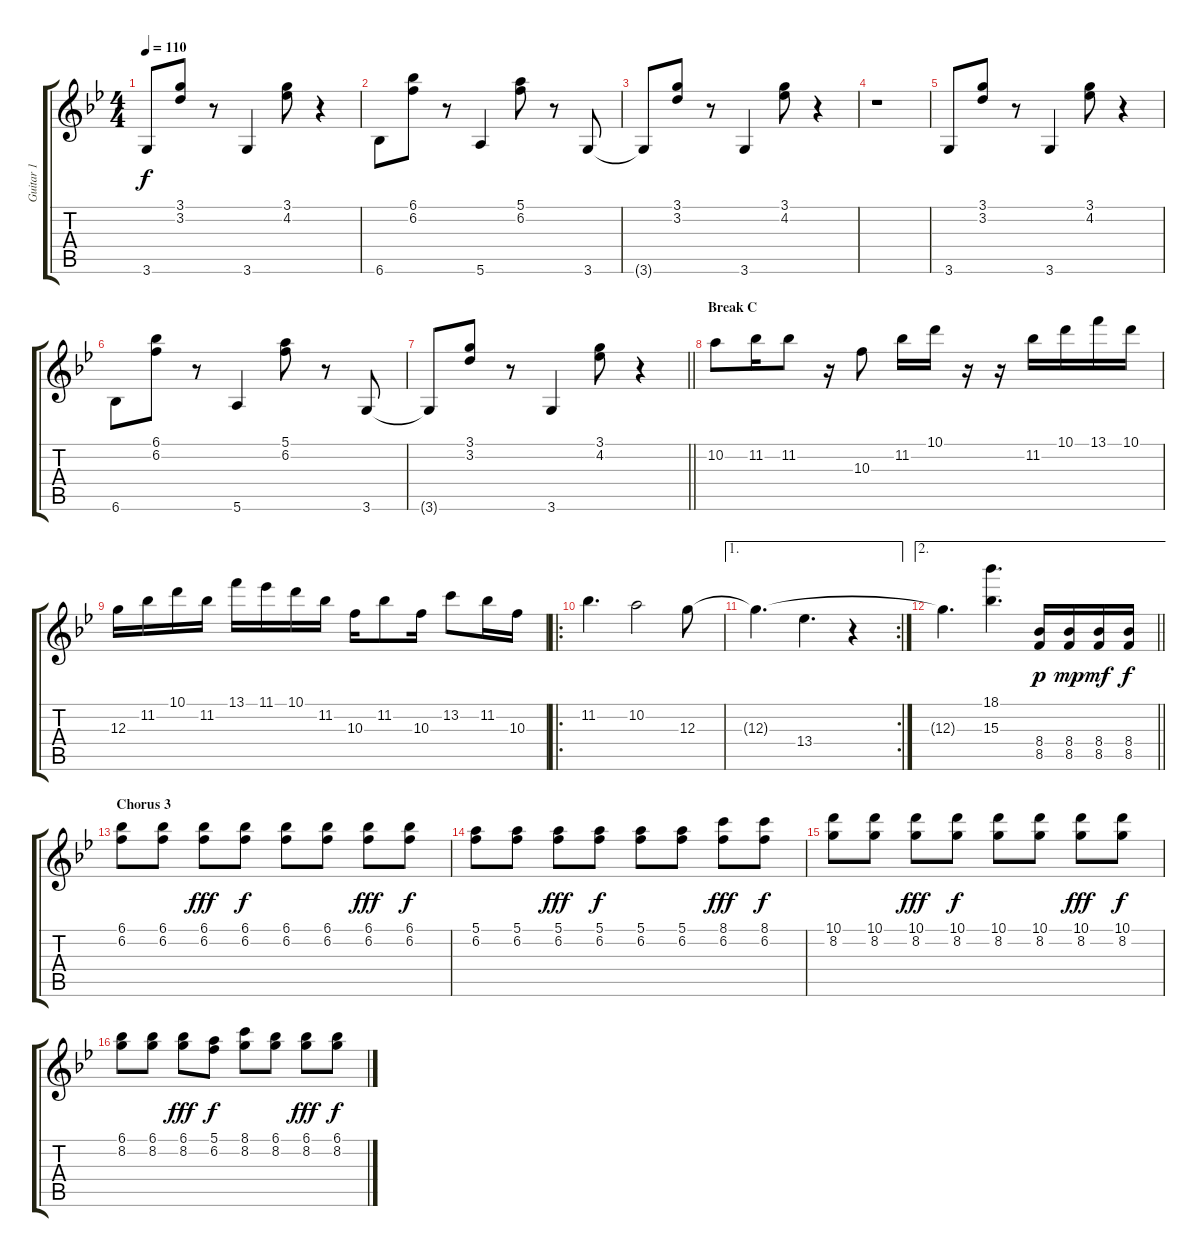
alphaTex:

\track ("Guitar 1" "Guitar 1") {instrument electricguitarjazz}
\staff {score tabs}
\tuning (E4 B3 G3 D3 A2 E2) {hide}
\ts (4 4)
\tempo 110
\clef g2
\ks bb
3.6{t}.8{dy f} (3.1 3.2).8 r.8 3.6.4 (3.1 4.2).8 r.4 |
6.6.8 (6.1 6.2).8 r.8 5.6.4 (5.1 6.2).8 r.8 3.6.8 |
3.6{t}.8 (3.1 3.2).8 r.8 3.6.4 (3.1 4.2).8 r.4 |
r.1 |
3.6.8 (3.1 3.2).8 r.8 3.6.4 (3.1 4.2).8 r.4 |
6.6.8 (6.1 6.2).8 r.8 5.6.4 (5.1 6.2).8 r.8 3.6.8 |
\barLineRight lightlight
3.6{t}.8 (3.1 3.2).8 r.8 3.6.4 (3.1 4.2).8 r.4 |
\section ("" "Break C")
10.2.8{volume 13 balance 1} 11.2.16 11.2.8 r.16 10.3.8 11.2.16 10.1.16 r.16 r.16 11.2.16 10.1.16 13.1.16 10.1.16 |
12.3.16 11.2.16 10.1.16 11.2.16 13.1.16 11.1.16 10.1.16 11.2.16 10.3.16 11.2.8 10.3.16 13.2.8 11.2.16 10.3.16 |
\ro
11.2.4{d} 10.2.2 12.3.8 |
\ae 1
\rc 2
12.3{t}.4{d} 13.4.4{d} r.4 |
\ae 2
\barLineRight lightlight
12.3{t}.4{d} (18.1 15.3).4{d} (8.4 8.5).16{dy p} (8.4 8.5).16{dy mp} (8.4 8.5).16{dy mf} (8.4 8.5).16{dy f} |
\section ("" "Chorus 3")
(6.1 6.2).8{volume 9} (6.1 6.2).8 (6.1 6.2).8{dy fff} (6.1 6.2).8{dy f} (6.1 6.2).8 (6.1 6.2).8 (6.1 6.2).8{dy fff} (6.1 6.2).8{dy f} |
(5.1 6.2).8 (5.1 6.2).8 (5.1 6.2).8{dy fff} (5.1 6.2).8{dy f} (5.1 6.2).8 (5.1 6.2).8 (8.1 6.2).8{dy fff} (8.1 6.2).8{dy f} |
(10.1 8.2).8 (10.1 8.2).8 (10.1 8.2).8{dy fff} (10.1 8.2).8{dy f} (10.1 8.2).8 (10.1 8.2).8 (10.1 8.2).8{dy fff} (10.1 8.2).8{dy f} |
(6.1 8.2).8 (6.1 8.2).8 (6.1 8.2).8{dy fff} (5.1 6.2).8{dy f} (8.1 8.2).8 (6.1 8.2).8 (6.1 8.2).8{dy fff} (6.1 8.2).8{dy f}
